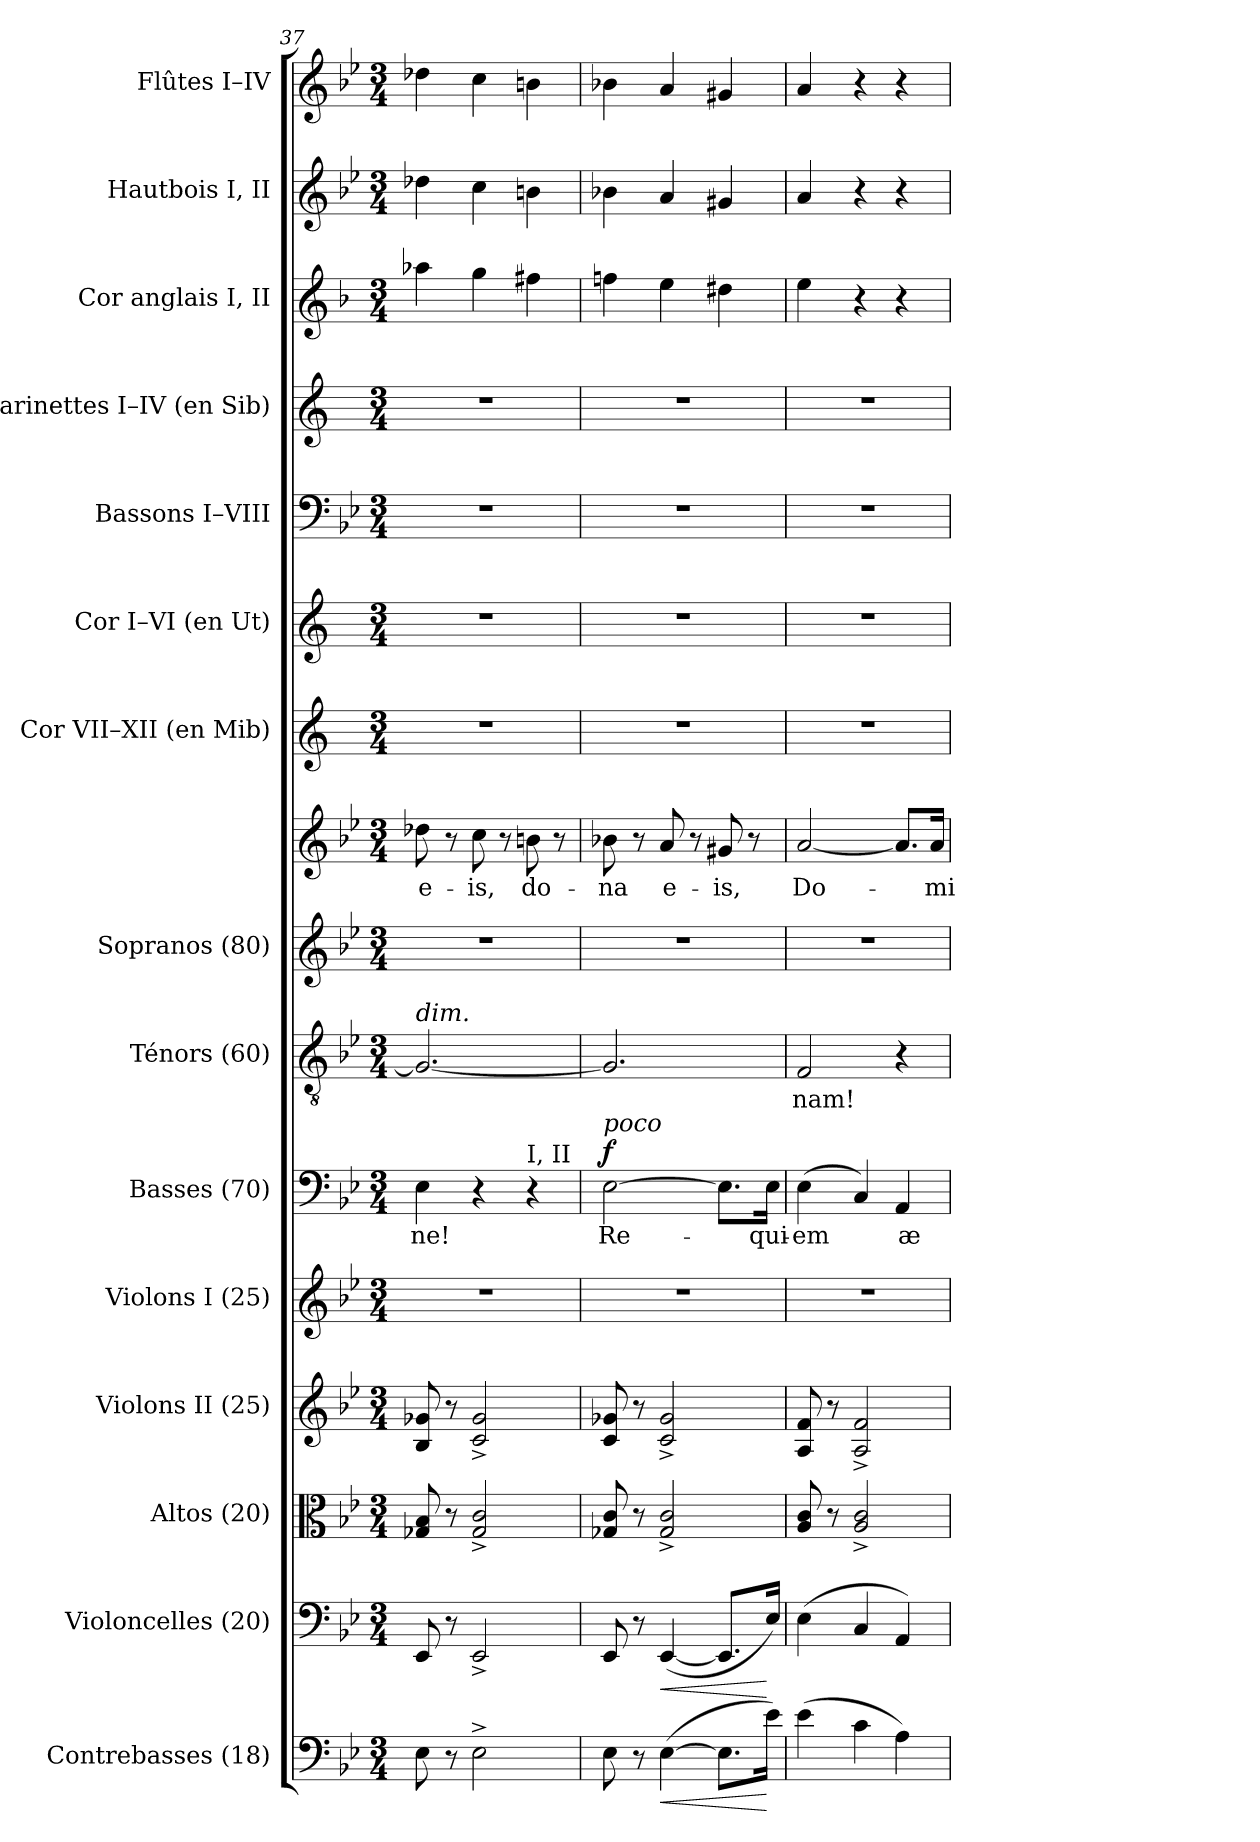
**kern	**dynam	**kern	**dynam	**kern	**kern	**kern	**kern	**text	**dynam	**kern	**text	**kern	**kern	**text	**kern	**kern	**kern	**kern	**kern	**kern	**kern
*part15	*part15	*part14	*part14	*part13	*part12	*part11	*part10	*part10	*part10	*part9	*part9	*part8	*part8	*part8	*part7	*part6	*part5	*part4	*part3	*part2	*part1
*staff16	*staff16	*staff15	*staff15	*staff14	*staff13	*staff12	*staff11	*staff11	*staff11	*staff10	*staff10	*staff9	*staff8	*staff8	*staff7	*staff6	*staff5	*staff4	*staff3	*staff2	*staff1
*I"Contrebasses (18)	*	*I"Violoncelles (20)	*	*I"Altos (20)	*I"Violons II (25)	*I"Violons I (25)	*I"Basses (70)	*	*	*I"Ténors (60)	*	*I"Sopranos (80)	*	*	*I"Cor VII–XII (en Mib)	*I"Cor I–VI (en Ut)	*I"Bassons I–VIII	*I"Clarinettes I–IV (en Sib)	*I"Cor anglais I, II	*I"Hautbois I, II	*I"Flûtes I–IV
*I'Cb.	*	*I'Vlles	*	*I'Altos	*I'Vns II	*I'Vns I	*I'Basses	*	*	*I'Tén.	*	*I'Sopr.	*	*	*I'Cor (Mib)	*I'Cor (Ut)	*I'Bns	*I'Cl. (Sib)	*I'C. a.	*I'Hb.	*I'Fl.
*clefF4	*	*clefF4	*	*clefC3	*clefG2	*clefG2	*clefF4	*	*	*clefGv2	*	*clefG2	*clefG2	*	*clefG2	*clefG2	*clefF4	*clefG2	*clefG2	*clefG2	*clefG2
*ITrd7c12	*	*	*	*	*	*	*	*	*	*ITrd7c12	*	*	*	*	*ITrd5c9	*ITrd7c12	*	*ITrd1c2	*ITrd4c7	*	*
*k[b-e-]	*	*k[b-e-]	*	*k[b-e-]	*k[b-e-]	*k[b-e-]	*k[b-e-]	*	*	*k[b-e-]	*	*k[b-e-]	*k[b-e-]	*	*k[b-e-a-]	*k[]	*k[b-e-]	*k[b-e-]	*k[b-e-]	*k[b-e-]	*k[b-e-]
*B-:	*	*B-:	*	*B-:	*B-:	*B-:	*B-:	*	*	*B-:	*	*B-:	*B-:	*	*E-:	*C:	*B-:	*B-:	*B-:	*B-:	*B-:
*M3/4	*	*M3/4	*	*M3/4	*M3/4	*M3/4	*M3/4	*	*	*M3/4	*	*M3/4	*M3/4	*	*M3/4	*M3/4	*M3/4	*M3/4	*M3/4	*M3/4	*M3/4
=37	=37	=37	=37	=37	=37	=37	=37	=37	=37	=37	=37	=37	=37	=37	=37	=37	=37	=37	=37	=37	=37
!	!	!	!	!	!	!LO:N:vis=1	!	!	!	!	!	!	!	!	!	!	!	!	!	!	!
!	!	!	!	!	!	!	!	!LO:LY:b:color=#000000	!	!	!	!LO:N:vis=1	!	!	!	!	!	!	!	!	!
!	!	!	!	!	!	!	!	!	!	!LO:TX:a:i:t=dim.	!	!	!	!	!	!	!	!	!	!	!
!	!	!	!	!	!	!	!	!	!	!	!	!	!	!LO:LY:b:color=#000000	!LO:N:vis=1	!LO:N:vis=1	!LO:N:vis=1	!LO:N:vis=1	!	!	!
8EE-i\	.	8EE-i/	.	8G-Xi/ 8B-i	8B-i/ 8g-Xi	2.r	4E-i\	-ne!	.	2.GG-i/_<	.	2.r	8dd-Xi\	e-	2.r	2.r	2.r	2.r	4dd-Xi\	4dd-Xi\	4dd-Xi\
8r	.	8r	.	8r	8r	.	.	.	.	.	.	.	8r	.	.	.	.	.	.	.	.
!	!	!	!	!	!	!	!	!	!	!	!	!	!	!LO:LY:b:color=#000000	!	!	!	!	!	!	!
2EE-^i\	.	2EE-^i/	.	2G-i/^ 2ci^	2ci/^ 2g-i^	.	4r	.	.	.	.	.	8cci\	-is,	.	.	.	.	4cci\	4cci\	4cci\
.	.	.	.	.	.	.	.	.	.	.	.	.	8r	.	.	.	.	.	.	.	.
!	!	!	!	!	!	!	!LO:TX:a:t=I, II	!	!	!	!	!	!	!	!	!	!	!	!	!	!
!	!	!	!	!	!	!	!	!	!	!	!	!	!	!LO:LY:b:color=#000000	!	!	!	!	!	!	!
.	.	.	.	.	.	.	4r	.	.	.	.	.	8bni\	do-	.	.	.	.	4bni\	4bni\	4bni\
.	.	.	.	.	.	.	.	.	.	.	.	.	8r	.	.	.	.	.	.	.	.
=38	=38	=38	=38	=38	=38	=38	=38	=38	=38	=38	=38	=38	=38	=38	=38	=38	=38	=38	=38	=38	=38
!	!	!	!	!	!	!LO:N:vis=1	!	!	!	!	!	!	!	!	!	!	!	!	!	!	!
!	!	!	!	!	!	!	!	!LO:LY:b:color=#000000	!	!	!	!LO:N:vis=1	!	!	!	!	!	!	!	!	!
!	!	!	!	!	!	!	!LO:TX:a:i:t=poco	!	!	!	!	!	!	!	!	!	!	!	!	!	!
!	!	!	!	!	!	!	!	!	!	!	!	!	!	!LO:LY:b:color=#000000	!LO:N:vis=1	!LO:N:vis=1	!LO:N:vis=1	!LO:N:vis=1	!	!	!
8EE-i\	.	8EE-i/	.	8G-Xi/ 8ci	8ci/ 8g-Xi	2.r	[>2E-i\	Re-	f	2.GG-i/]	.	2.r	8b-Xi\	-na	2.r	2.r	2.r	2.r	4b-Xi\	4b-Xi\	4b-Xi\
8r	.	8r	.	8r	8r	.	.	.	.	.	.	.	8r	.	.	.	.	.	.	.	.
!	!LO:HP:b	!	!LO:HP:b	!	!	!	!	!	!	!	!	!	!	!	!	!	!	!	!	!	!
!	!	!	!	!	!	!	!	!	!	!	!	!	!	!LO:LY:b:color=#000000	!	!	!	!	!	!	!
([>4EE-i\	<	([<4EE-i/	<	2G-i/^ 2ci^	2ci/^ 2g-i^	.	.	.	.	.	.	.	8ai/	e-	.	.	.	.	4ai\	4ai/	4ai/
.	.	.	.	.	.	.	.	.	.	.	.	.	8r	.	.	.	.	.	.	.	.
!	!	!	!	!	!	!	!	!	!	!	!	!	!	!LO:LY:b:color=#000000	!	!	!	!	!	!	!
8.EE-i\L]	.	8.EE-i/L]	.	.	.	.	8.E-i\L]	.	.	.	.	.	8g#Xi/	-is,	.	.	.	.	4g#Xi\	4g#Xi/	4g#Xi/
.	.	.	.	.	.	.	.	.	.	.	.	.	8r	.	.	.	.	.	.	.	.
!	!	!	!	!	!	!	!	!LO:LY:b:color=#000000	!	!	!	!	!	!	!	!	!	!	!	!	!
16E-i\Jk)	[	16E-i/Jk)	[	.	.	.	16E-i\Jk	-qui-	.	.	.	.	.	.	.	.	.	.	.	.	.
!!LO:PB:g=z
=39	=39	=39	=39	=39	=39	=39	=39	=39	=39	=39	=39	=39	=39	=39	=39	=39	=39	=39	=39	=39	=39
!	!	!	!	!	!	!LO:N:vis=1	!	!	!	!	!	!	!	!	!	!	!	!	!	!	!
!	!	!	!	!	!	!	!	!LO:LY:b:color=#000000	!	!	!	!	!	!	!	!	!	!	!	!	!
!	!	!	!	!	!	!	!	!	!	!	!LO:LY:b:color=#000000	!LO:N:vis=1	!	!	!	!	!	!	!	!	!
!	!	!	!	!	!	!	!	!	!	!	!	!	!	!LO:LY:b:color=#000000	!LO:N:vis=1	!LO:N:vis=1	!LO:N:vis=1	!LO:N:vis=1	!	!	!
(4E-i\	.	(4E-i\	.	8Ai/ 8ci	8Ai/ 8fi	2.r	(4E-i\	-em	.	2FFi/	-nam!	2.r	[<2ai/	Do-	2.r	2.r	2.r	2.r	4ai\	4ai/	4ai/
.	.	.	.	8r	8r	.	.	.	.	.	.	.	.	.	.	.	.	.	.	.	.
4Ci\	.	4Ci/	.	2Ai/^ 2ci^	2Ai/^ 2fi^	.	4Ci/)	.	.	.	.	.	.	.	.	.	.	.	4r	4r	4r
!	!	!	!	!	!	!	!	!LO:LY:b:color=#000000	!	!	!	!	!	!	!	!	!	!	!	!	!
4AAi\)	.	4AAi/)	.	.	.	.	4AAi/	æ-	.	4r	.	.	8.ai/L]	.	.	.	.	.	4r	4r	4r
!	!	!	!	!	!	!	!	!	!	!	!	!	!	!LO:LY:b:color=#000000	!	!	!	!	!	!	!
.	.	.	.	.	.	.	.	.	.	.	.	.	16ai/Jk	-mi-	.	.	.	.	.	.	.
=	=	=	=	=	=	=	=	=	=	=	=	=	=	=	=	=	=	=	=	=	=
*-	*-	*-	*-	*-	*-	*-	*-	*-	*-	*-	*-	*-	*-	*-	*-	*-	*-	*-	*-	*-	*-
